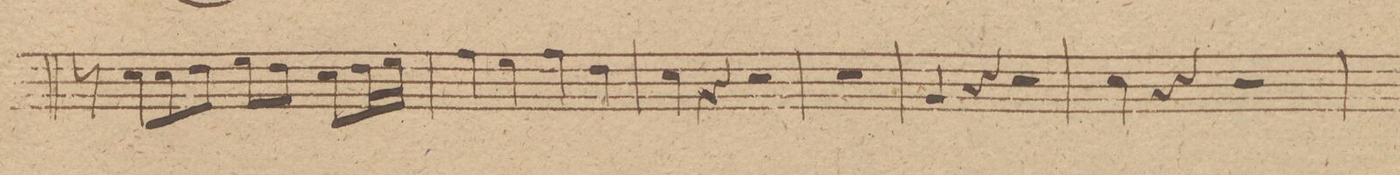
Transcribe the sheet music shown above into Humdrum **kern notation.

**kern	**dynam
*I"Fagotto 2do	*
*clefF4	*
*k[f#c#g#d#]	*
*met(c)	*
*M4/4	*
8r	.
8E\L	.
8E\	.
8F#\J	.
8G#\L	.
8F#\J	.
8E\L	.
16F#\L	.
16G#\JJ	.
=32	=32
4A\	.
4G#\	.
4A\	.
4F#\	.
=33	=33
4E\	.
4r	.
2r	.
=34	=34
1r	.
=35	=35
4BB/	.
4r	.
2r	.
=36	=36
4E\	.
4r	.
2r	.
=37	=37
*-	*-
